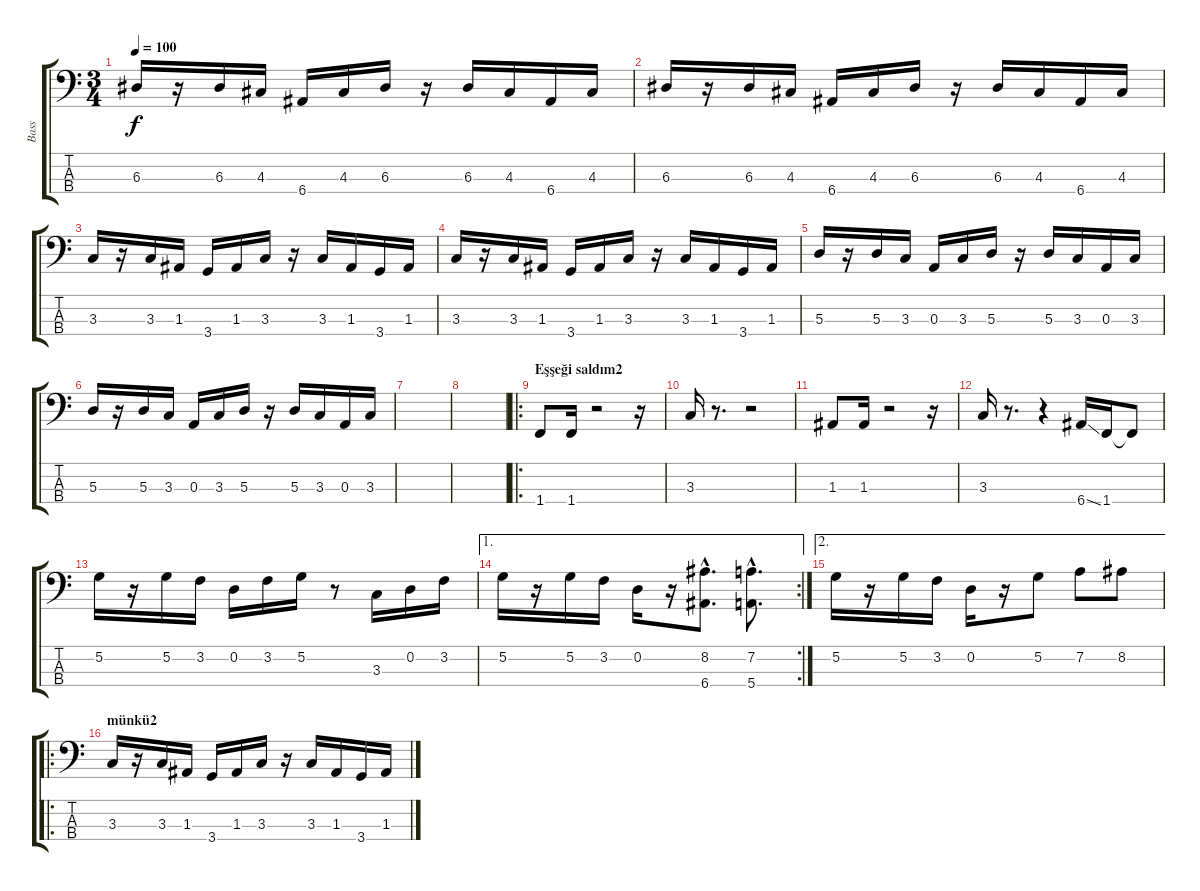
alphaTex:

\track ("Bass" "Bass") {instrument electricbasspick}
\staff {score tabs}
\tuning (G2 D2 A1 E1) {hide}
\ts (3 4)
\tempo 100
\clef f4
\ks c
6.3.16{dy f} r.16 6.3.16 4.3.16 6.4.16 4.3.16 6.3.16 r.16 6.3.16 4.3.16 6.4.16 4.3.16 |
6.3.16 r.16 6.3.16 4.3.16 6.4.16 4.3.16 6.3.16 r.16 6.3.16 4.3.16 6.4.16 4.3.16 |
3.3.16 r.16 3.3.16 1.3.16 3.4.16 1.3.16 3.3.16 r.16 3.3.16 1.3.16 3.4.16 1.3.16 |
3.3.16 r.16 3.3.16 1.3.16 3.4.16 1.3.16 3.3.16 r.16 3.3.16 1.3.16 3.4.16 1.3.16 |
5.3.16 r.16 5.3.16 3.3.16 0.3.16 3.3.16 5.3.16 r.16 5.3.16 3.3.16 0.3.16 3.3.16 |
5.3.16 r.16 5.3.16 3.3.16 0.3.16 3.3.16 5.3.16 r.16 5.3.16 3.3.16 0.3.16 3.3.16 |
|
|
\ro
\section ("" "Eşşeği saldım2")
1.4.8 1.4.16 r.2 r.16 |
3.3.16 r.8{d} r.2 |
1.3.8 1.3.16 r.2 r.16 |
3.3.16 r.8{d} r.4 6.4{ss}.16 1.4.16 1.4{t}.8 |
5.2.16 r.16 5.2.16 3.2.16 0.2.16 3.2.16 5.2.16 r.8 3.3.16 0.2.16 3.2.16 |
\ae 1
\rc 2
5.2.16 r.16 5.2.16 3.2.16 0.2.16 r.16 (8.2{hac} 6.4{hac}).8{d} (7.2{hac} 5.4{hac}).8{d} |
\ae 2
5.2.16 r.16 5.2.16 3.2.16 0.2.16 r.16 5.2.8 7.2.8 8.2.8 |
\ro
\section ("" "münkü2")
3.3.16 r.16 3.3.16 1.3.16 3.4.16 1.3.16 3.3.16 r.16 3.3.16 1.3.16 3.4.16 1.3.16
